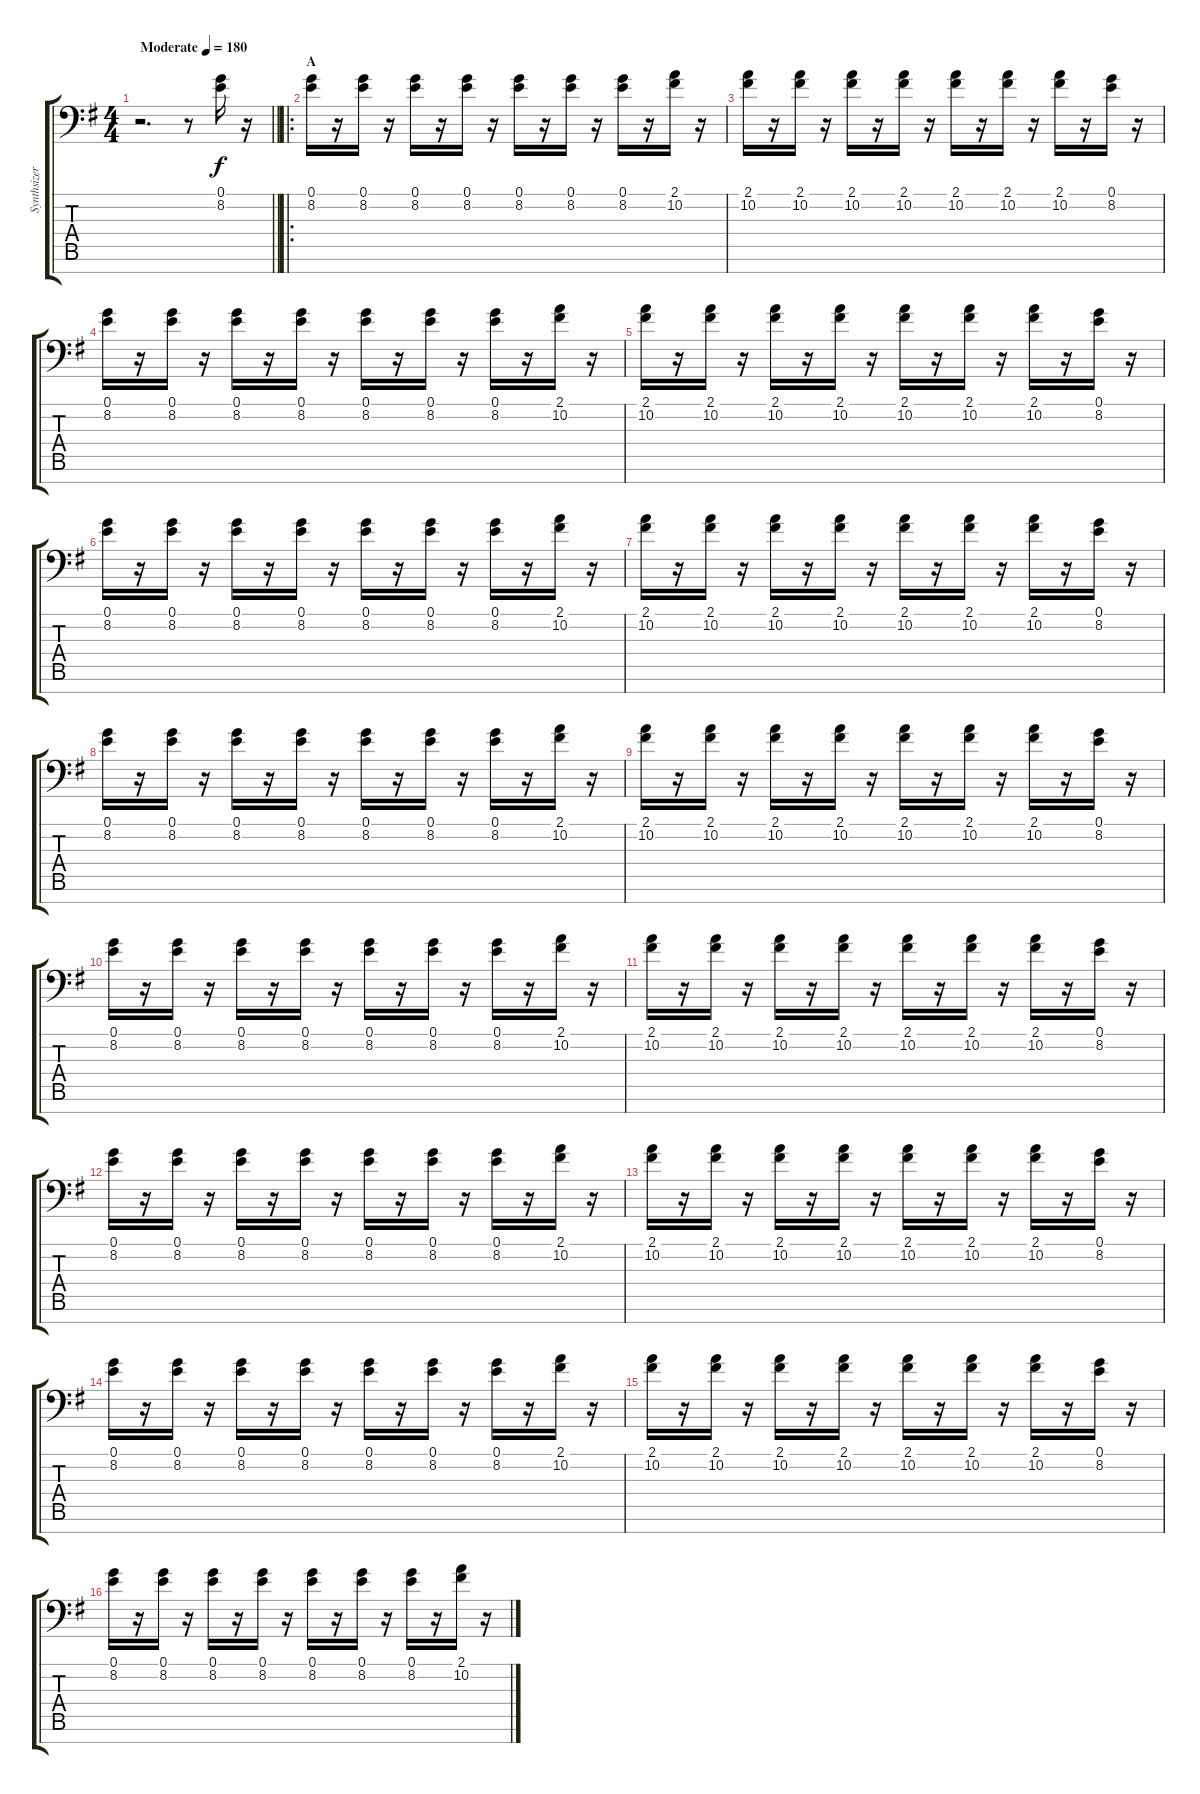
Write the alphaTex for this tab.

\track ("Synthsizer" "Synthsizer") {instrument lead1square}
\staff {score tabs}
\tuning (E4 B3 G3 D3 A2 E2 C-1) {hide}
\ts (4 4)
\tempo (180 "Moderate")
\clef f4
\barLineRight lightlight
\ks g
r.2{d dy f instrument lead1square} r.8 (0.1 8.2).16 r.16 |
\ro
\section ("" "A")
(0.1 8.2).16 r.16 (0.1 8.2).16 r.16 (0.1 8.2).16 r.16 (0.1 8.2).16 r.16 (0.1 8.2).16 r.16 (0.1 8.2).16 r.16 (0.1 8.2).16 r.16 (2.1 10.2).16 r.16 |
(2.1 10.2).16 r.16 (2.1 10.2).16 r.16 (2.1 10.2).16 r.16 (2.1 10.2).16 r.16 (2.1 10.2).16 r.16 (2.1 10.2).16 r.16 (2.1 10.2).16 r.16 (0.1 8.2).16 r.16 |
(0.1 8.2).16 r.16 (0.1 8.2).16 r.16 (0.1 8.2).16 r.16 (0.1 8.2).16 r.16 (0.1 8.2).16 r.16 (0.1 8.2).16 r.16 (0.1 8.2).16 r.16 (2.1 10.2).16 r.16 |
(2.1 10.2).16 r.16 (2.1 10.2).16 r.16 (2.1 10.2).16 r.16 (2.1 10.2).16 r.16 (2.1 10.2).16 r.16 (2.1 10.2).16 r.16 (2.1 10.2).16 r.16 (0.1 8.2).16 r.16 |
(0.1 8.2).16 r.16 (0.1 8.2).16 r.16 (0.1 8.2).16 r.16 (0.1 8.2).16 r.16 (0.1 8.2).16 r.16 (0.1 8.2).16 r.16 (0.1 8.2).16 r.16 (2.1 10.2).16 r.16 |
(2.1 10.2).16 r.16 (2.1 10.2).16 r.16 (2.1 10.2).16 r.16 (2.1 10.2).16 r.16 (2.1 10.2).16 r.16 (2.1 10.2).16 r.16 (2.1 10.2).16 r.16 (0.1 8.2).16 r.16 |
(0.1 8.2).16 r.16 (0.1 8.2).16 r.16 (0.1 8.2).16 r.16 (0.1 8.2).16 r.16 (0.1 8.2).16 r.16 (0.1 8.2).16 r.16 (0.1 8.2).16 r.16 (2.1 10.2).16 r.16 |
(2.1 10.2).16 r.16 (2.1 10.2).16 r.16 (2.1 10.2).16 r.16 (2.1 10.2).16 r.16 (2.1 10.2).16 r.16 (2.1 10.2).16 r.16 (2.1 10.2).16 r.16 (0.1 8.2).16 r.16 |
(0.1 8.2).16 r.16 (0.1 8.2).16 r.16 (0.1 8.2).16 r.16 (0.1 8.2).16 r.16 (0.1 8.2).16 r.16 (0.1 8.2).16 r.16 (0.1 8.2).16 r.16 (2.1 10.2).16 r.16 |
(2.1 10.2).16 r.16 (2.1 10.2).16 r.16 (2.1 10.2).16 r.16 (2.1 10.2).16 r.16 (2.1 10.2).16 r.16 (2.1 10.2).16 r.16 (2.1 10.2).16 r.16 (0.1 8.2).16 r.16 |
(0.1 8.2).16 r.16 (0.1 8.2).16 r.16 (0.1 8.2).16 r.16 (0.1 8.2).16 r.16 (0.1 8.2).16 r.16 (0.1 8.2).16 r.16 (0.1 8.2).16 r.16 (2.1 10.2).16 r.16 |
(2.1 10.2).16 r.16 (2.1 10.2).16 r.16 (2.1 10.2).16 r.16 (2.1 10.2).16 r.16 (2.1 10.2).16 r.16 (2.1 10.2).16 r.16 (2.1 10.2).16 r.16 (0.1 8.2).16 r.16 |
(0.1 8.2).16 r.16 (0.1 8.2).16 r.16 (0.1 8.2).16 r.16 (0.1 8.2).16 r.16 (0.1 8.2).16 r.16 (0.1 8.2).16 r.16 (0.1 8.2).16 r.16 (2.1 10.2).16 r.16 |
(2.1 10.2).16 r.16 (2.1 10.2).16 r.16 (2.1 10.2).16 r.16 (2.1 10.2).16 r.16 (2.1 10.2).16 r.16 (2.1 10.2).16 r.16 (2.1 10.2).16 r.16 (0.1 8.2).16 r.16 |
(0.1 8.2).16 r.16 (0.1 8.2).16 r.16 (0.1 8.2).16 r.16 (0.1 8.2).16 r.16 (0.1 8.2).16 r.16 (0.1 8.2).16 r.16 (0.1 8.2).16 r.16 (2.1 10.2).16 r.16
